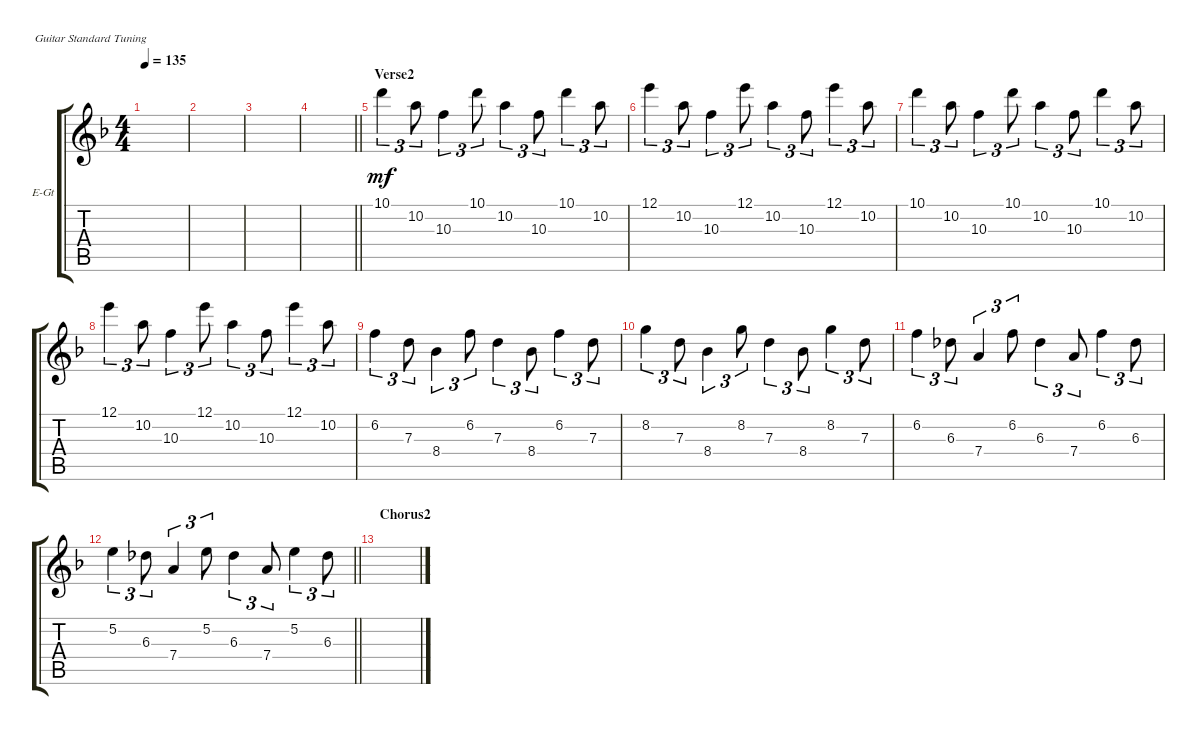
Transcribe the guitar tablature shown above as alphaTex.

\bracketExtendMode groupsimilarinstruments
\firstSystemTrackNameOrientation horizontal
\otherSystemsTrackNameOrientation horizontal
\track ("guitar clean 1 (Anton Melichov)" "E-Gt") {instrument electricguitarclean}
\staff {score tabs}
\tuning (E4 B3 G3 D3 A2 E2)
\ts (4 4)
\tempo 135
\clef g2
\scale
0.333333
\ks dminor
|
\scale
0.333333 |
\scale
0.333333 |
\scale
0.333333
\barLineRight lightlight
|
\section ("" "Verse2")
\scale
0.333333 10.1.4{tu (3 2) dy mf} 10.2.8{tu (3 2)} 10.3.4{tu (3 2)} 10.1.8{tu (3 2)} 10.2.4{tu (3 2)} 10.3.8{tu (3 2)} 10.1.4{tu (3 2)} 10.2.8{tu (3 2)} |
\scale
0.333333 12.1.4{tu (3 2)} 10.2.8{tu (3 2)} 10.3.4{tu (3 2)} 12.1.8{tu (3 2)} 10.2.4{tu (3 2)} 10.3.8{tu (3 2)} 12.1.4{tu (3 2)} 10.2.8{tu (3 2)} |
\scale
0.333333 10.1.4{tu (3 2)} 10.2.8{tu (3 2)} 10.3.4{tu (3 2)} 10.1.8{tu (3 2)} 10.2.4{tu (3 2)} 10.3.8{tu (3 2)} 10.1.4{tu (3 2)} 10.2.8{tu (3 2)} |
\scale
0.333333 12.1.4{tu (3 2)} 10.2.8{tu (3 2)} 10.3.4{tu (3 2)} 12.1.8{tu (3 2)} 10.2.4{tu (3 2)} 10.3.8{tu (3 2)} 12.1.4{tu (3 2)} 10.2.8{tu (3 2)} |
\scale
0.333333 6.2.4{tu (3 2)} 7.3.8{tu (3 2)} 8.4.4{tu (3 2)} 6.2.8{tu (3 2)} 7.3.4{tu (3 2)} 8.4.8{tu (3 2)} 6.2.4{tu (3 2)} 7.3.8{tu (3 2)} |
\scale
0.333333 8.2.4{tu (3 2)} 7.3.8{tu (3 2)} 8.4.4{tu (3 2)} 8.2.8{tu (3 2)} 7.3.4{tu (3 2)} 8.4.8{tu (3 2)} 8.2.4{tu (3 2)} 7.3.8{tu (3 2)} |
\scale
0.333333 6.2.4{tu (3 2)} 6.3.8{tu (3 2)} 7.4.4{tu (3 2)} 6.2.8{tu (3 2)} 6.3.4{tu (3 2)} 7.4.8{tu (3 2)} 6.2.4{tu (3 2)} 6.3.8{tu (3 2)} |
\scale
0.333333
\barLineRight lightlight
5.2.4{tu (3 2)} 6.3.8{tu (3 2)} 7.4.4{tu (3 2)} 5.2.8{tu (3 2)} 6.3.4{tu (3 2)} 7.4.8{tu (3 2)} 5.2.4{tu (3 2)} 6.3.8{tu (3 2)} |
\section ("" "Chorus2")
\scale
0.333333 |
\scale
0.333333 |
\scale
0.333333 |
\scale
0.333333
